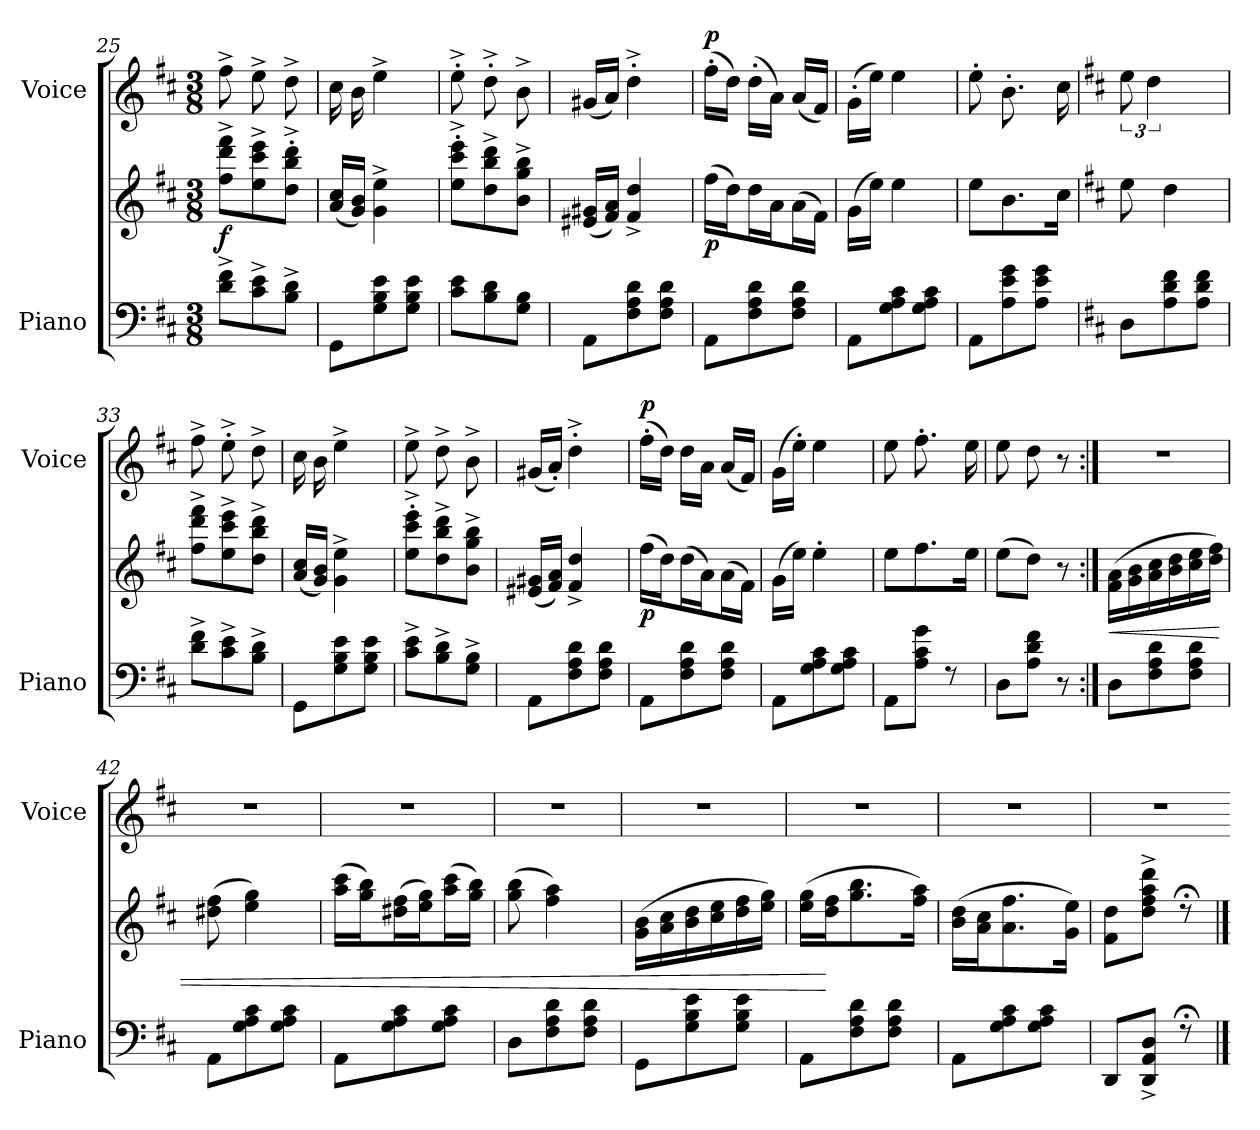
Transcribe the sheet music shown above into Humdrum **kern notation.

**kern	**kern	**dynam	**kern	**dynam
*part2	*part2	*part2	*part1	*part1
*staff3	*staff2	*staff2/3	*staff1	*staff1
*I"Piano	*	*	*I"Voice	*
*I'Piano	*	*	*I'Voice	*
*clefF4	*clefG2	*	*clefG2	*
*k[f#c#]	*k[f#c#]	*	*k[f#c#]	*
*M3/8	*M3/8	*	*M3/8	*
=25	=25	=25	=25	=25
!	!	!LO:DY:b	!	!
8d\^> 8f#\^>L	8ff#\^> 8ddd\^> 8fff#\^>L	f	8ff#^>\	.
8c#\^> 8e\^>	8ee\^> 8ccc#\^> 8eee\^>	.	8ee^<^>\	.
8B\^> 8d\^>J	8dd\^>'> 8bb\^>'> 8ddd\^>'>J	.	8dd^>\	.
=26	=26	=26	=26	=26
8GG\L	(<16a/ 16cc#/LL	.	16cc#\	.
.	16g/ 16b/JJ)	.	16b\	.
8G\ 8B\ 8e\	4g\^> 4ee\^>	.	4ee^>\	.
8G\ 8B\ 8e\J	.	.	.	.
!!LO:LB:g=z
=27	=27	=27	=27	=27
8c#\ 8e\L	8ee\'>^> 8ccc#\'>^> 8eee\'>^>L	.	8ee'<'<^>\	.
8B\ 8d\	8dd\^> 8bb\^> 8ddd\^>	.	8dd'<^>\	.
8G\ 8B\J	8b\^> 8gg\^> 8bb\^>J	.	8b^>\	.
=28	=28	=28	=28	=28
8AA\L	(<16e#X/ 16g#X/LL	.	(<16g#X/LL	.
.	16f#/ 16a/JJ)	.	16a/JJ)	.
8F#\ 8A\ 8d\	4f#/^< 4dd/^<	.	4dd'<^>\	.
8F#\ 8A\ 8d\J	.	.	.	.
=29	=29	=29	=29	=29
!	!	!LO:DY:b	!	!LO:DY:a
8AA\L	(>16ff#\LL	p	(>16ff#'<\LL	p
.	16dd\J)	.	16dd\JJ)	.
8F#\ 8A\ 8d\	16dd\L	.	(>16dd'<'<\LL	.
.	16a\J	.	16a\JJ)	.
8F#\ 8A\ 8d\J	(>16a\L	.	(<16a/LL	.
.	16f#\JJ)	.	16f#/JJ)	.
=30	=30	=30	=30	=30
8AA\L	(>16g\LL	.	(>16g'<\LL	.
.	16ee\JJ)	.	16ee\JJ)	.
8G\ 8A\ 8c#\	4ee\	.	4ee\	.
8G\ 8A\ 8c#\J	.	.	.	.
=31	=31	=31	=31	=31
8AA\L	8ee\L	.	8ee'<\	.
8A\ 8e\ 8g\	8.b\	.	8.b'<\	.
8A\ 8e\ 8g\J	.	.	.	.
.	16cc#\Jk	.	16cc#\	.
!!LO:PB:g=z
=32	=32	=32	=32	=32
*k[f#c#]	*k[f#c#]	*	*k[f#c#]	*
8D\L	8ee\	.	12ee\	.
.	.	.	6dd\	.
8A\ 8d\ 8f#\	4dd\	.	.	.
8A\ 8d\ 8f#\J	.	.	8ryy	.
=33	=33	=33	=33	=33
8d\^> 8f#\^>L	8ff#\^> 8ddd\^> 8fff#\^>L	.	8ff#^>\	.
8c#\^> 8e\^>	8ee\^> 8ccc#\^> 8eee\^>	.	8ee'<^>\	.
8B\^> 8d\^>J	8dd\^> 8bb\^> 8ddd\^>J	.	8dd^>\	.
=34	=34	=34	=34	=34
8GG\L	(<16a/ 16cc#/LL	.	16cc#\	.
.	16g/ 16b/JJ)	.	16b\	.
8G\ 8B\ 8e\	4g\^> 4ee\^>	.	4ee^>\	.
8G\ 8B\ 8e\J	.	.	.	.
=35	=35	=35	=35	=35
8c#\^> 8e\^>L	8ee\'>^> 8ccc#\'>^> 8eee\'>^>L	.	8ee^>\	.
8B\^> 8d\^>	8dd\^> 8bb\^> 8ddd\^>	.	8dd^>\	.
8G\^> 8B\^>J	8b\^> 8gg\^> 8bb\^>J	.	8b^>\	.
=36	=36	=36	=36	=36
8AA\L	(<16e#X/ 16g#X/LL	.	(<16g#X/LL	.
.	16f#/ 16a/JJ)	.	16a'</JJ)	.
8F#\ 8A\ 8d\	4f#/^< 4dd/^<	.	4dd'<^>\	.
8F#\ 8A\ 8d\J	.	.	.	.
!!LO:LB:g=z
=37	=37	=37	=37	=37
!	!	!LO:DY:b	!	!LO:DY:a
8AA\L	(>16ff#\LL	p	(>16ff#'<\LL	p
.	16dd\J)	.	16dd\JJ)	.
8F#\ 8A\ 8d\	(>16dd\L	.	16dd\LL	.
.	16a\J)	.	16a\JJ	.
8F#\ 8A\ 8d\J	(>16a\L	.	(<16a/LL	.
.	16f#\JJ)	.	16f#/JJ)	.
=38	=38	=38	=38	=38
8AA\L	(>16g\LL	.	(>16g\LL	.
.	16ee\JJ)	.	16ee'<\JJ)	.
8G\ 8A\ 8c#\	4ee'>\	.	4ee\	.
8G\ 8A\ 8c#\J	.	.	.	.
=39	=39	=39	=39	=39
8AA\L	8ee\L	.	8ee\	.
8A\ 8c#\ 8g\J	8.ff#\	.	8.ff#'<\	.
8rE	.	.	.	.
.	16ee\Jk	.	16ee\	.
=40	=40	=40	=40	=40
8D\L	(>8ee\L	.	8ee\	.
8A\ 8d\ 8f#\J	8dd\J)	.	8dd\	.
8r	8r	.	8r	.
!!LO:LB:g=z
=41:|!	=41:|!	=41:|!	=41:|!	=41:|!
!	!	!LO:HP:b	!	!
8D\L	(>16f#\ 16a\LL	<	4.r	.
.	16g\ 16b\	.	.	.
8F#\ 8A\ 8d\	16a\ 16cc#\	.	.	.
.	16b\ 16dd\	.	.	.
8F#\ 8A\ 8d\J	16cc#\ 16ee\	.	.	.
.	16dd\ 16ff#\JJ)	.	.	.
=42	=42	=42	=42	=42
8AA\L	(>8dd#X\ 8ff#\	.	4.r	.
8G\ 8A\ 8c#\	4ee\ 4gg\)	.	.	.
8G\ 8A\ 8c#\J	.	.	.	.
=43	=43	=43	=43	=43
8AA\L	(>16aa\ 16ccc#\LL	.	4.r	.
.	16gg\ 16bb\J)	.	.	.
8G\ 8A\ 8c#\	(>16dd#X\ 16ff#\L	.	.	.
.	16ee\ 16gg\J)	.	.	.
8G\ 8A\ 8c#\J	(>16aa\ 16ccc#\L	.	.	.
.	16gg\ 16bb\JJ)	.	.	.
=44	=44	=44	=44	=44
8D\L	(>8gg\ 8bb\	.	4.r	.
8F#\ 8A\ 8d\	4ff#\ 4aa\)	.	.	.
8F#\ 8A\ 8d\J	.	.	.	.
!!LO:LB:g=z
=45	=45	=45	=45	=45
8GG\L	(>16g\ 16b\LL	.	4.r	.
.	16a\ 16cc#\	.	.	.
8G\ 8B\ 8e\	16b\ 16dd\	.	.	.
.	16cc#\ 16ee\	.	.	.
8G\ 8B\ 8e\J	16dd\ 16ff#\	.	.	.
.	16ee\ 16gg\JJ)	.	.	.
=46	=46	=46	=46	=46
8AA\L	(>16ee\ 16gg\LL	.	4.r	.
.	16dd\ 16ff#\J	[	.	.
8F#\ 8A\ 8d\	8.gg\ 8.bb\	.	.	.
8F#\ 8A\ 8d\J	.	.	.	.
.	16ff#\ 16aa\Jk)	.	.	.
=47	=47	=47	=47	=47
8AA\L	(>16b\ 16dd\LL	.	4.r	.
.	16a\ 16cc#\J	.	.	.
8G\ 8A\ 8c#\	8.a\ 8.ff#\	.	.	.
8G\ 8A\ 8c#\J	.	.	.	.
.	16g\ 16ee\Jk)	.	.	.
=48	=48	=48	=48	=48
8DD/L	8f#\ 8dd\L	.	4.r	.
8DD/^< 8AA/^< 8D/^<J	8dd\^> 8ff#\^> 8aa\^> 8ddd\^>J	.	.	.
8r;<E	8r;<cc	.	.	.
==	==	=	=	=
*-	*-	*-	*-	*-
